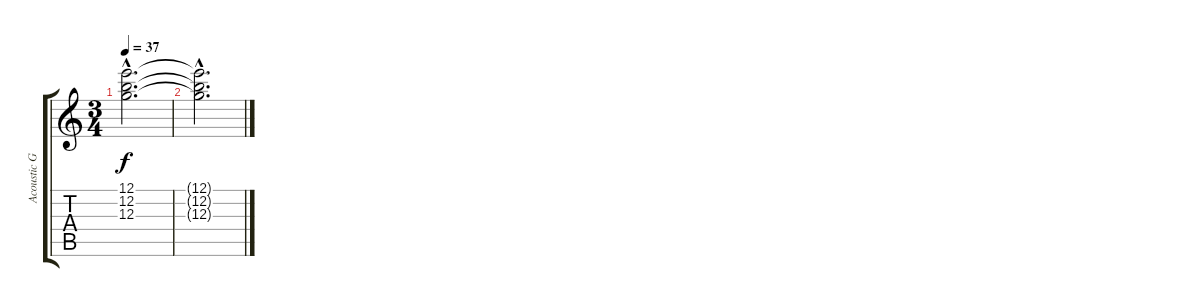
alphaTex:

\track ("Acoustic Guitar" "Acoustic G") {instrument acousticguitarsteel}
\staff {score tabs}
\tuning (E4 B3 G3 D3 A2 E2) {hide}
\ts (3 4)
\tempo 37
\clef g2
\ks c
(12.1{hac t} 12.2{hac t} 12.3{hac t}).2{d dy f} |
(12.1{hac t} 12.2{hac t} 12.3{hac t}).2{d}
